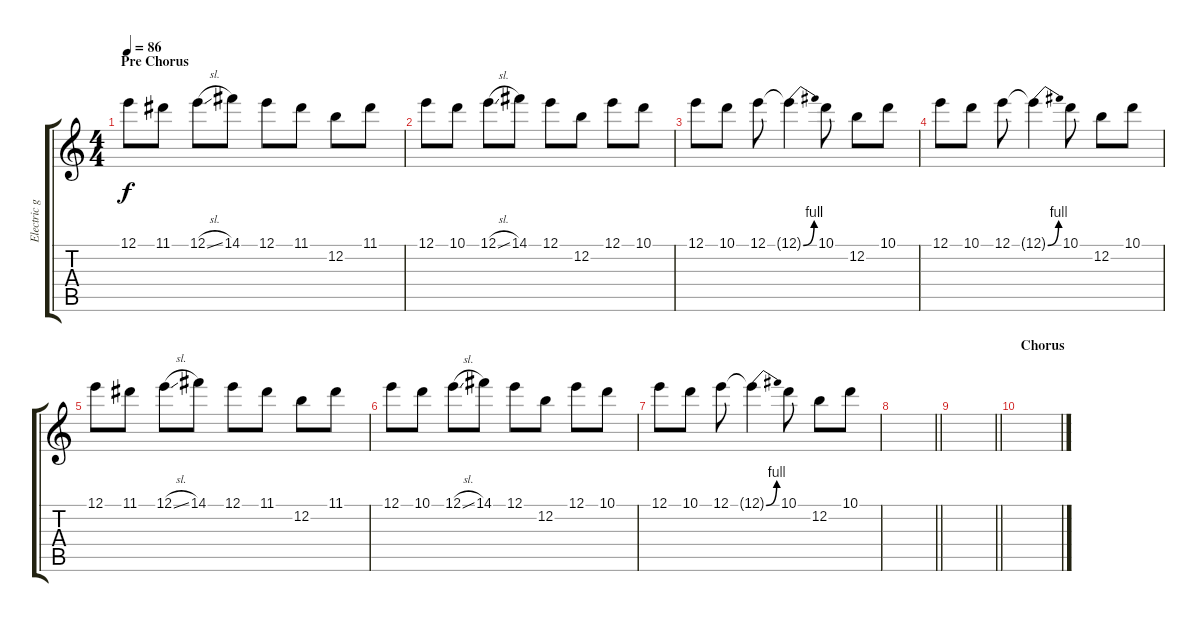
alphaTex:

\track ("Electric guitar 2" "Electric g") {instrument overdrivenguitar}
\staff {score tabs}
\tuning (E4 B3 G3 D3 A2 E2) {hide}
\ts (4 4)
\section ("" "Pre Chorus")
\tempo 86
\clef g2
\ks c
12.1.8{dy f} 11.1.8 12.1{sl}.8 14.1.8 12.1.8 11.1.8 12.2.8 11.1.8 |
12.1.8 10.1.8 12.1{sl}.8 14.1.8 12.1.8 12.2.8 12.1.8 10.1.8 |
12.1.8 10.1.8 12.1.8 12.1{be (bend 0 0 60 4) t}.4 10.1.8 12.2.8 10.1.8 |
12.1.8 10.1.8 12.1.8 12.1{be (bend 0 0 60 4) t}.4 10.1.8 12.2.8 10.1.8 |
12.1.8 11.1.8 12.1{sl}.8 14.1.8 12.1.8 11.1.8 12.2.8 11.1.8 |
12.1.8 10.1.8 12.1{sl}.8 14.1.8 12.1.8 12.2.8 12.1.8 10.1.8 |
12.1.8 10.1.8 12.1.8 12.1{be (bend 0 0 60 4) t}.4 10.1.8 12.2.8 10.1.8 |
\barLineRight lightlight
|
\barLineRight lightlight
|
\section ("" "Chorus")
